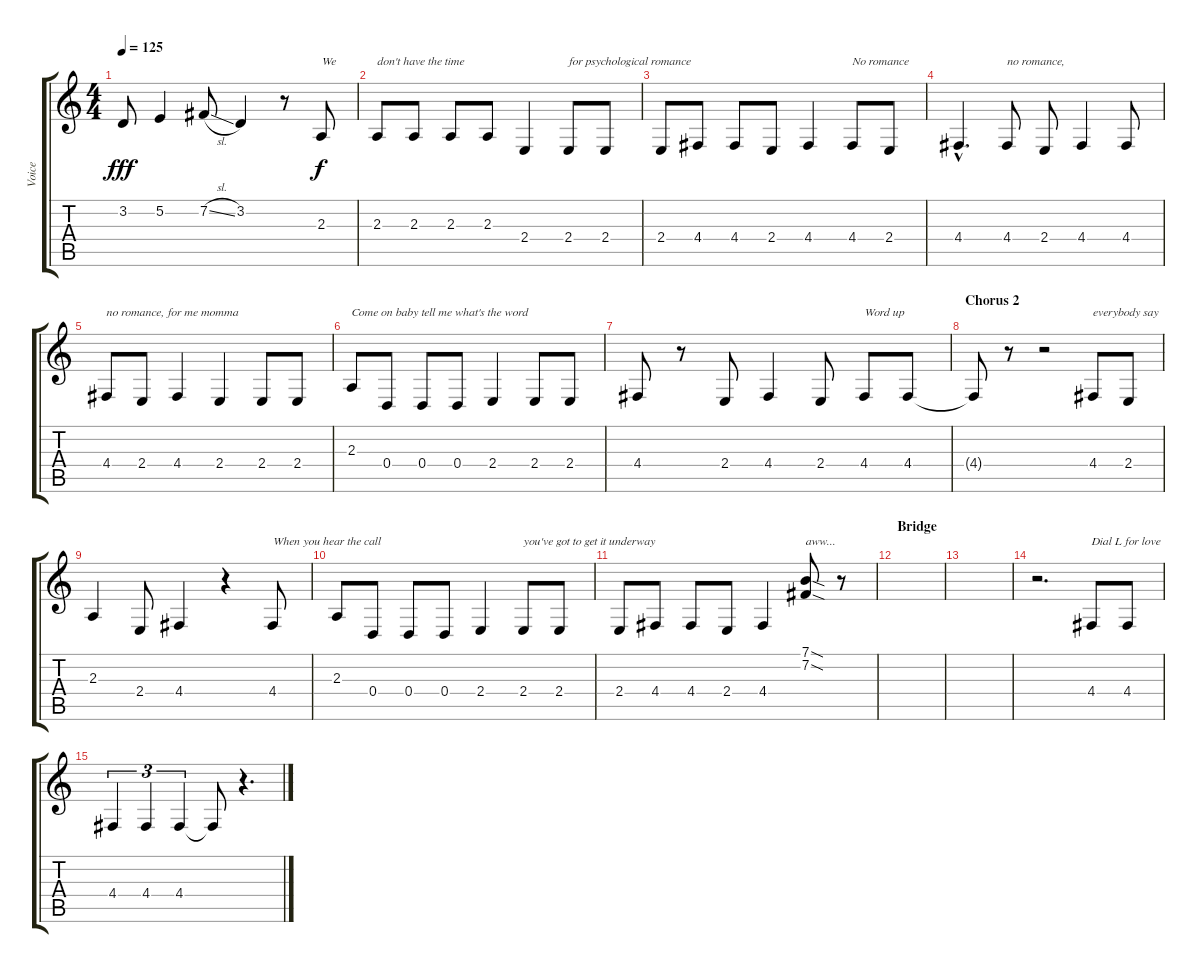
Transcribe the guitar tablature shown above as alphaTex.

\track ("Voice" "Voice") {instrument lead2sawtooth}
\staff {score tabs}
\tuning (E4 B3 G3 D3 A2 D2) {hide}
\ts (4 4)
\tempo 125
\clef g2
\ks c
3.2.8{dy fff} 5.2.4 7.2{sl}.8 3.2.4 r.8 2.3.8{txt "We" dy f} |
2.3.8{txt "don't have the time"} 2.3.8 2.3.8 2.3.8 2.4.4 2.4.8{txt "for psychological romance "} 2.4.8 |
2.4.8 4.4.8 4.4.8 2.4.8 4.4.4 4.4.8{txt "No romance"} 2.4.8 |
4.4{hac}.4{d} 4.4.8{txt "no romance, "} 2.4.8 4.4.4 4.4.8 |
4.4.8{txt "no romance, for me momma"} 2.4.8 4.4.4 2.4.4 2.4.8 2.4.8 |
2.3.8{txt "Come on baby tell me what's the word "} 0.4.8 0.4.8 0.4.8 2.4.4 2.4.8 2.4.8 |
4.4.8 r.8 2.4.8 4.4.4 2.4.8 4.4.8{txt "Word up"} 4.4.8 |
\section ("" "Chorus 2")
4.4{t}.8 r.8 r.2 4.4.8{txt "everybody say "} 2.4.8 |
2.3.4 2.4.8 4.4.4 r.4 4.4.8{txt "When you hear the call"} |
2.3.8 0.4.8 0.4.8 0.4.8 2.4.4 2.4.8{txt "you've got to get it underway "} 2.4.8 |
2.4.8 4.4.8 4.4.8 2.4.8 4.4.4 (7.1{sod} 7.2{sod}).8{txt "aww..."} r.8 |
\section ("" "Bridge")
|
|
r.2{d} 4.4.8{txt "Dial L for love"} 4.4.8 |
4.4.4{tu (3 2)} 4.4.4{tu (3 2)} 4.4.4{tu (3 2)} 4.4{t}.8 r.4{d}
